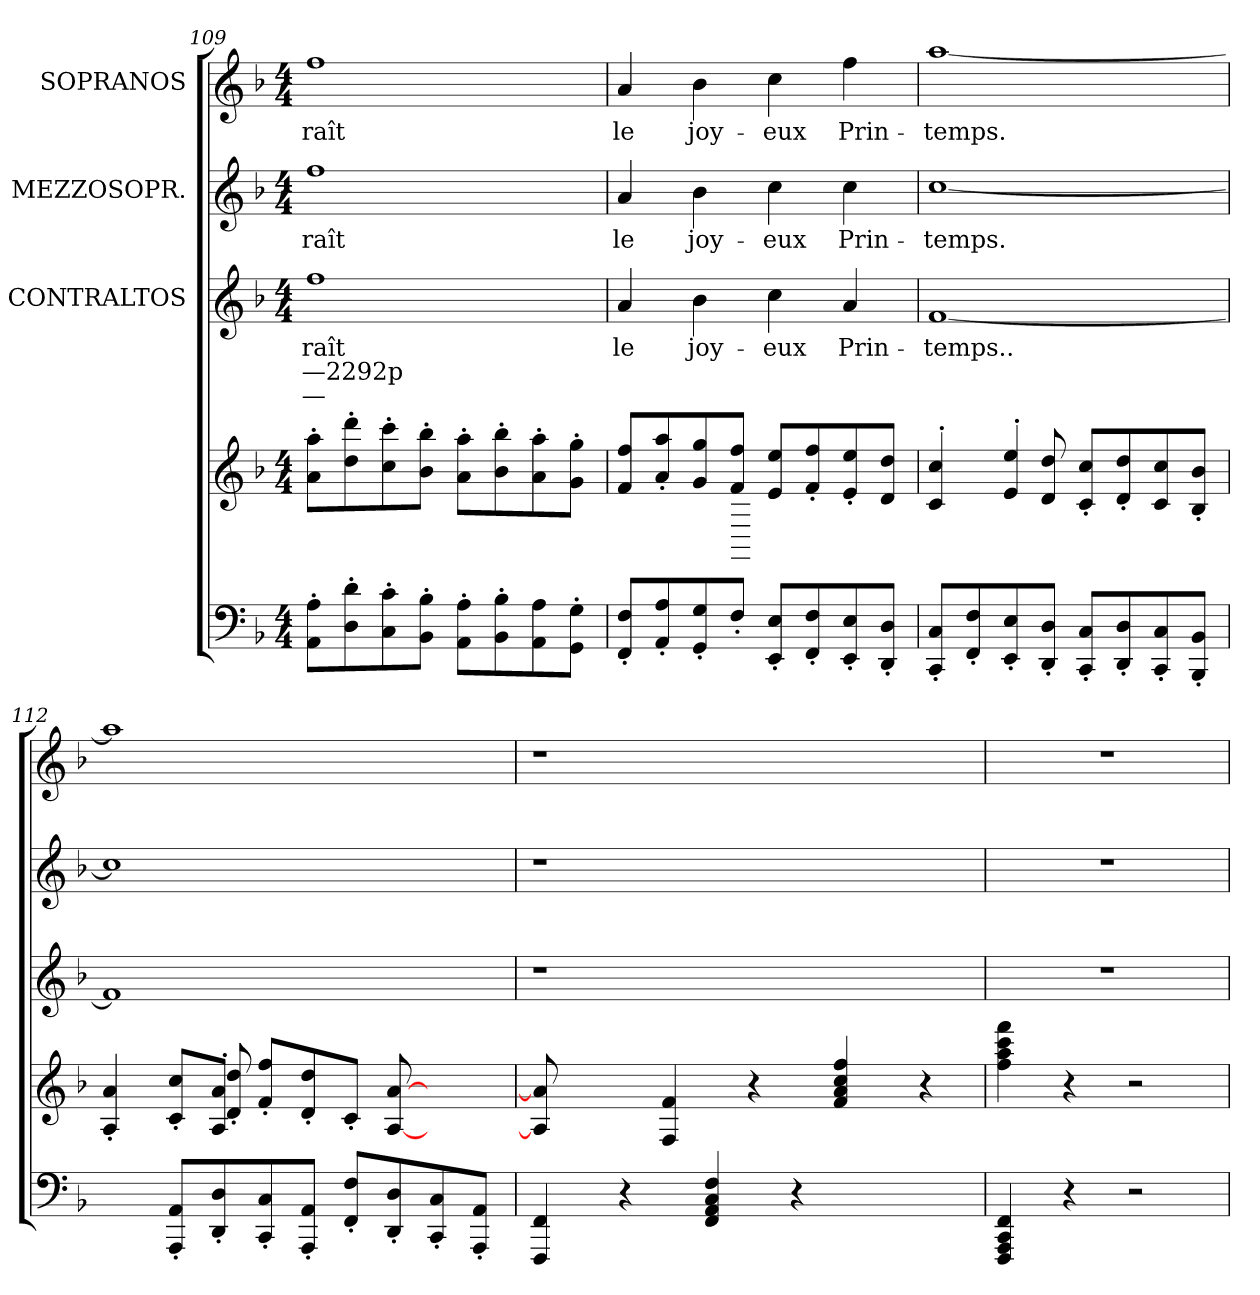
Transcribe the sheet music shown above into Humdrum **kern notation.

**kern	**kern	**kern	**text	**text	**text	**kern	**text	**kern	**text
*part4	*part4	*part3	*part3	*part3	*part3	*part2	*part2	*part1	*part1
*staff5	*staff4	*staff3	*staff3	*staff3	*staff3	*staff2	*staff2	*staff1	*staff1
*	*	*I"CONTRALTOS	*	*	*	*I"MEZZOSOPR.	*	*I"SOPRANOS	*
*clefF4	*clefG2	*clefG2	*	*	*	*clefG2	*	*clefG2	*
*k[b-]	*k[b-]	*k[b-]	*	*	*	*k[b-]	*	*k[b-]	*
*M4/4	*M4/4	*M4/4	*	*	*	*M4/4	*	*M4/4	*
=109	=109	=109	=109	=109	=109	=109	=109	=109	=109
8AAi'>\ 8Ai'>\L	8aj'>\ 8aaj'>\L	1ffj/	raît	—2292p	—	1ffj/	raît	1ffj/	raît
8Di'>\ 8di'>\	8ddj'>\ 8dddj'>\	.	.	.	.	.	.	.	.
8Ci'>\ 8ci'>\	8ccj'>\ 8cccj'>\	.	.	.	.	.	.	.	.
8BB-i'>\ 8B-i'>\J	8b-j'>\ 8bb-j'>\J	.	.	.	.	.	.	.	.
8AAi'>\ 8Ai'>\L	8aj'>\ 8aaj'>\L	.	.	.	.	.	.	.	.
8BB-i'>\ 8B-i'>\	8b-j'>\ 8bb-j'>\	.	.	.	.	.	.	.	.
8AAi\ 8Ai\	8aj'>\ 8aaj'>\	.	.	.	.	.	.	.	.
8GGi'>\ 8Gi'>\J	8gj'>\ 8ggj'>\J	.	.	.	.	.	.	.	.
!!LO:LB:g=z
=110	=110	=110	=110	=110	=110	=110	=110	=110	=110
*	*^	*	*	*	*	*	*	*	*
8Fi'>'</ 8FFi'>'</L	8ffj/ 8fj/L	8ryy	4aj/	le	.	.	4aj/	le	4aj/	le
8Ai'</ 8AAi'</	8aaj'</ 8aj'</	8ryy	.	.	.	.	.	.	.	.
8Gi'>'</ 8GGi'>'</	8ggj/ 8gj/	8ryy	4b-j\	joy-	.	.	4b-j\	joy-	4b-j\	joy-
8F'>i/J	8ffj/ 8fj/J	8FF'<Z/J	.	.	.	.	.	.	.	.
8Ei'>'</ 8EEi'>'</L	8eej/ 8ej/L	2ryy	4ccj\	eux	.	.	4ccj\	eux	4ccj\	eux
8Fi'</ 8FFi'</	8ffj'</ 8fj'</	.	.	.	.	.	.	.	.	.
8Ei'</ 8EEi'</	8eej'</ 8ej'</	.	4aj/	Prin-	.	.	4ccj\	Prin-	4ffj\	Prin-
8Di'>'</ 8DDi'>'</J	8ddj/ 8dj/J	.	.	.	.	.	.	.	.	.
=111	=111	=111	=111	=111	=111	=111	=111	=111	=111	=111
8Ci'</ 8CCi'</L	4ccj'</ 4cj'</	8ryy	[1fj/	temps..	.	.	[1ccj/	temps.	[1aaj/	temps.
8Fi'</ 8FFi'</	.	8ffZ'</ 8fZ'</J	.	.	.	.	.	.	.	.
8Ei'</ 8EEi'</	4eej'</ 4ej'</	8ryy	.	.	.	.	.	.	.	.
8Di'>'</ 8DDi'>'</J	.	8ddZ/ 8dZ/	.	.	.	.	.	.	.	.
8Ci'</ 8CCi'</L	8ccj'</ 8cj'</L	2ryy	.	.	.	.	.	.	.	.
8Di'</ 8DDi'</	8ddj'</ 8dj'</	.	.	.	.	.	.	.	.	.
8Ci'>'</ 8CCi'>'</	8ccj/ 8cj/	.	.	.	.	.	.	.	.	.
8BB-i'</ 8BBB-i'</J	8b-j'</ 8B-j'</J	.	.	.	.	.	.	.	.	.
=112	=112	=112	=112	=112	=112	=112	=112	=112	=112	=112
4ryy	4aj'</ 4Aj'</	4ryy	1fj/]	.	.	.	1ccj/]	.	1aaj/]	.
8AAi'</ 8AAAi'</L	8ccj'</ 8cj'</L	8ryy	.	.	.	.	.	.	.	.
8Di'<'</ 8DDi'<'</	8aj'<'</ 8Aj'<'</J	8ddZ'</ 8dZ'</	.	.	.	.	.	.	.	.
8Ci'</ 8CCi'</	8ffj'<'</ 8fj'<'</L	2ryy	.	.	.	.	.	.	.	.
8AAi'</ 8AAAi'</J	8ddj'</ 8dj'</	.	.	.	.	.	.	.	.	.
8Fi'</ 8FFi'</L	8c'<j/J	.	.	.	.	.	.	.	.	.
8Di'</ 8DDi'</	[8aV/ [8AV/	.	.	.	.	.	.	.	.	.
8Ci'</ 8CCi'</	8ryy	4ryy	4ryy	.	.	.	4ryy	.	4ryy	.
8AAi'</ 8AAAi'</J	8ryy	.	.	.	.	.	.	.	.	.
*	*v	*v	*	*	*	*	*	*	*	*
=113	=113	=113	=113	=113	=113	=113	=113	=113	=113
4FFi/ 4FFFi/	8aV]/ 8AV]/	1r	.	.	.	1r	.	1r	.
.	4ryy	.	.	.	.	.	.	.	.
4r	.	.	.	.	.	.	.	.	.
.	4fj/ 4Fj/	.	.	.	.	.	.	.	.
4FFi/ 4Fi/ 4Ci/ 4AAi/	.	.	.	.	.	.	.	.	.
.	4r	.	.	.	.	.	.	.	.
4r	.	.	.	.	.	.	.	.	.
.	4ffj/ 4ccj/ 4aj/ 4fj/	.	.	.	.	.	.	.	.
4.ryy	.	4.ryy	.	.	.	4.ryy	.	4.ryy	.
.	4r	.	.	.	.	.	.	.	.
=114	=114	=114	=114	=114	=114	=114	=114	=114	=114
4FFi/ 4CCi/ 4AAAi/ 4FFFi/	4ffj\ 4aaj\ 4cccj\ 4fffj\	1r	.	.	.	1r	.	1r	.
4r	4r	.	.	.	.	.	.	.	.
2r	2r	.	.	.	.	.	.	.	.
=	=	=	=	=	=	=	=	=	=
*-	*-	*-	*-	*-	*-	*-	*-	*-	*-
